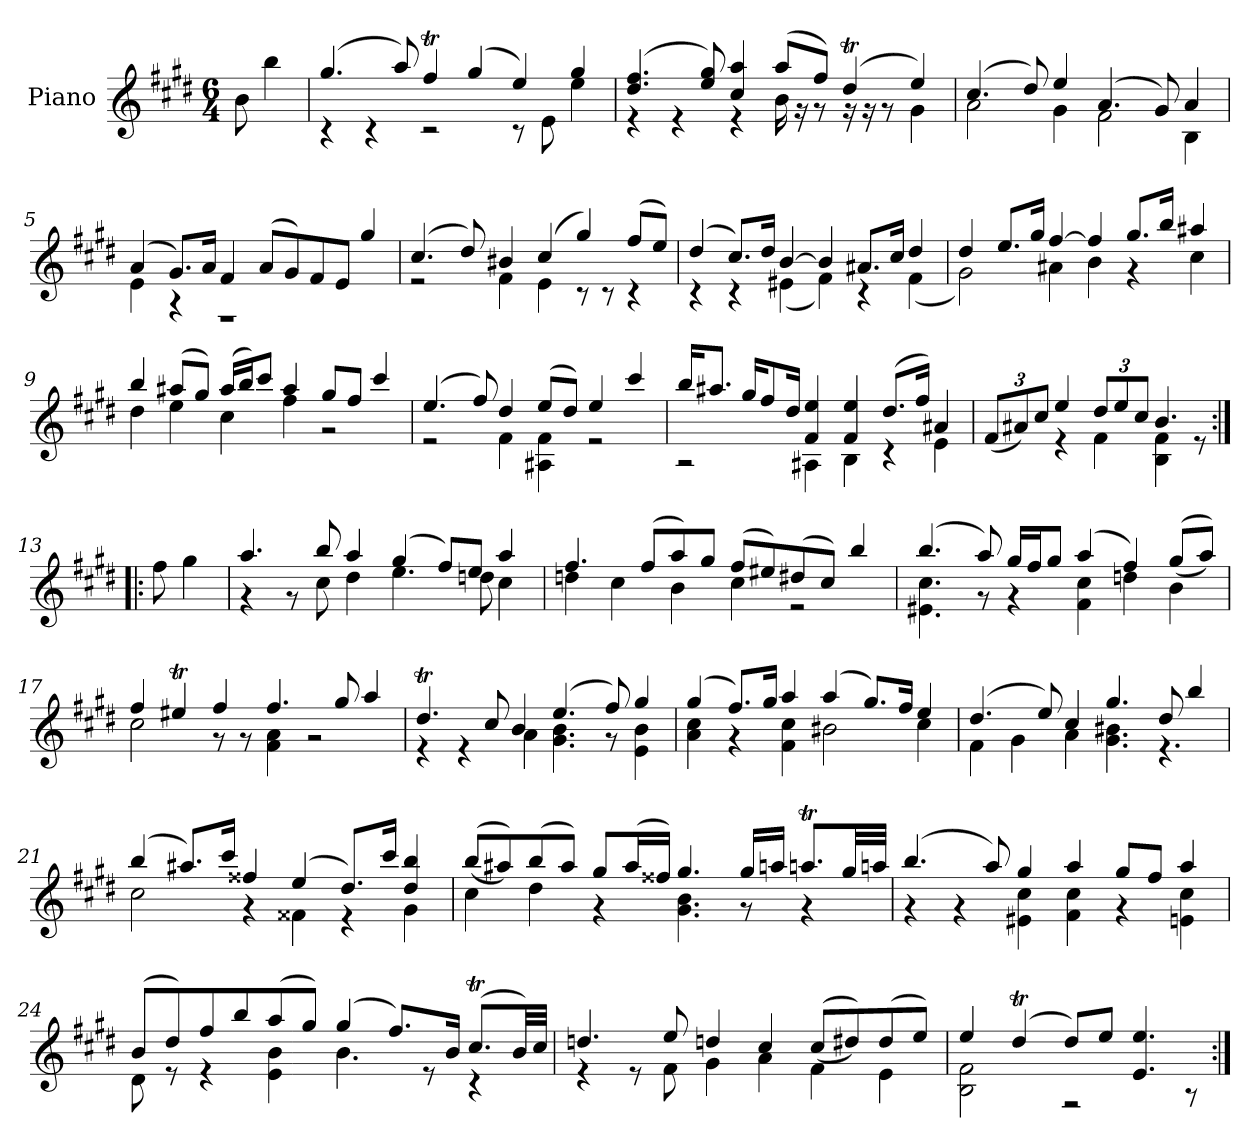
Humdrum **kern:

**kern
*part1
*staff1
*I"Piano
*I'Pno.
*clefG2
*k[f#c#g#d#]
*M6/4
=1
8b\
4bb\
=2
*^
(>4.gg#/	4r
.	4r
8aa/)	.
4ff#T/	2r
(>4gg#/	.
4ee/)	8r
.	8e\
4gg#/	4ee\
=3	=3
(>4.dd#/ 4.ff#/	4r
.	4r
8ee/ 8gg#/)	.
4cc#/ 4aa/	4r
(>8aa/L	16b\
.	16r
8ff#/J)	8r
(>4dd#t/	16r
.	16r
.	8r
4ee/)	4g#\
=4	=4
(>4.cc#/	2a\
8dd#/)	.
4ee/	4g#\
(>4.a/	2f#\
8g#/)	.
4a/	4B\
!!LO:LB:g=z	!!
=5	=5
(>4a/	4e\
8.g#/L)	4r
16a/Jk	.
4f#/	1r
(>8a/L	.
8g#/)	.
8f#/	.
8e/J	.
4gg#/	.
=6	=6
(>4.cc#/	2r
8dd#/)	.
4b#X/	4f#\
(>4cc#/	4e\
4gg#/)	8r
.	8r
(>8ff#/L	4r
8ee/J)	.
=7	=7
(>4dd#/	4r
8.cc#/L)	4r
16dd#/Jk	.
[4b/	(<4e#X\
4b/]	4f#\)
8.a#X/L	4r
16cc#/Jk	.
4dd#/	(<4f#\
=8	=8
4dd#/	2g#\)
8.ee/L	.
16gg#/Jk	.
[4ff#/	4a#X\
4ff#/]	4b\
8.gg#/L	4r
16bb/Jk	.
4aa#X/	4cc#\
!!LO:LB:g=z	!!
=9	=9
4bb/	4dd#\
(>8aa#X/L	4ee\
8gg#/J)	.
(>16aa#/LL	4cc#\
16bb/J)	.
8ccc#/J	.
4aa#/	4ff#\
8gg#/L	2r
8ff#/J	.
4ccc#/	.
=10	=10
(>4.ee/	2r
8ff#/)	.
4dd#/	4f#\
(>8ee/L	4A#X\ 4f#\
8dd#/J)	.
4ee/	2r
4ccc#/	.
=11	=11
16bb/KL	2r
8.aa#X/J	.
16gg#/KL	.
8ff#/	.
16dd#/Jk	.
4f#/ 4ee/	4A#X\
4f#/ 4ee/	4B\
(>8.dd#/L	4r
16ff#/Jk)	.
4a#X/	4e\
!!LO:LB:g=z	!!
=12	=12
*Xbrackettup	*
(<12f#/L	4ryy
12a#X/)	.
12cc#/J	.
4ee/	4r
12dd#/L	4f#\
12ee/	.
12cc#/J	.
4.b/	4B\ 4f#\
.	8r
*v	*v
=13:|!|:
8ff#\
4gg#\
=14
*^
4.aa/	4r
.	8r
8bb/	8cc#\
4aa/	4dd#\
(>4gg#/	4.ee\
8ff#/L)	.
8ee/J	8ddn\
4aa/	4cc#\
=15	=15
4.ff#/	4ddn\
.	4cc#\
(>8ff#/L	.
8aa/)	4b\
8gg#/J	.
(>8ff#/L	4cc#\
8ee#X/)	.
(>8dd#X/	2r
8cc#/J)	.
4bb/	.
!!LO:LB:g=z	!!
=16	=16
(>4.bb/	4.e#X\ 4.cc#\
8aa/)	8r
16gg#/LL	4r
16ff#/J	.
8gg#/J	.
(>4aa/	4f#\ 4cc#\
4ff#/)	4ddn\
(>(>8gg#/L	4b\
8aa/J))	.
=17	=17
4ff#/	2cc#\
4ee#Xt/	.
4ff#/	8r
.	8r
4.ff#/	4f#\ 4a\
.	2r
8gg#/	.
4aa/	.
=18	=18
4.dd#t/	4r
.	4r
8cc#/	.
4b/	4a\
(>4.ee/	4.g#\ 4.b\
8ff#/)	8r
4gg#/	4e\ 4b\
=19	=19
(>4gg#/	4a\ 4cc#\
8.ff#/L)	4r
16gg#/Jk	.
4aa/	4f#\ 4cc#\
(>4aa/	2b#X\
8.gg#/L)	.
16ff#/Jk	.
4ee/	4cc#\
!!LO:LB:g=z	!!
=20	=20
(>4.dd#/	4f#\
.	4g#\
8ee/)	.
4cc#/	4a\
4.gg#/	4.g#\ 4.b#X\
8dd#/	4.r
4bb/	.
=21	=21
(>4bb/	2cc#\
8.aa#X/L)	.
16ccc#/Jk	.
4ff##X/	4r
(>4ee/	4f##X\
8.dd#/L)	4r
16ccc#/Jk	.
4dd#/ 4bb/	4g#\
=22	=22
(>(>8bb/L	4cc#\
8aa#X/))	.
(>8bb/	4dd#\
8aa#/J)	.
8gg#/L	4r
(>16aa#/L	.
16ff##X/JJ)	.
4.gg#/	4.g#\ 4.b\
16gg#/LL	8r
16aan/JJ	.
8.aanT/L	4r
32gg#/LL	.
32aan/JJJ	.
!!LO:LB:g=z	!!
=23	=23
(>4.bb/	4r
.	4r
8aa/)	.
4gg#/	4e#X\ 4cc#\
4aa/	4f#\ 4cc#\
8gg#/L	4r
8ff#/J	.
4aa/	4en\ 4cc#\
=24	=24
(>8b/L	8d#\
8dd#/)	8r
8ff#/	4r
8bb/	.
(>8aa/	4e\ 4b\
8gg#/J)	.
(>4gg#/	4.b\
8.ff#/L)	.
.	8r
16b/Jk	.
(>8.cc#T/L	4r
32b/LL)	.
32cc#/JJJ	.
=25	=25
4.ddn/	4r
.	8r
8ee/	8f#\
4ddn/	4g#\
4cc#/	4a\
(>(>8cc#/L	4f#\
8dd#X/))	.
(>8dd#/	4e\
8ee/J)	.
!!LO:LB:g=z	!!
=26	=26
4ee/	2B\ 2f#\
(>4dd#t/	.
8dd#/L)	2r
8ee/J	.
4.e/ 4.ee/	.
.	8r
*v	*v
=:|!
*-
